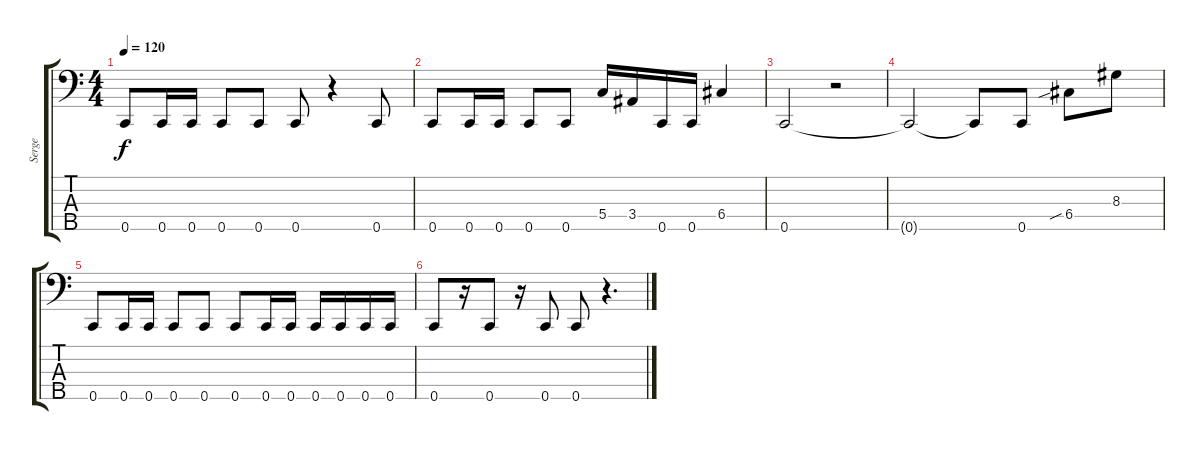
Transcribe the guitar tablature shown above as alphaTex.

\track ("Serge" "Serge") {instrument electricbasspick}
\staff {score tabs}
\tuning (Bb2 F2 C2 G1 C1) {hide}
\ts (4 4)
\tempo 120
\clef f4
\ks c
0.5.8{dy f} 0.5.16 0.5.16 0.5.8 0.5.8 0.5.8 r.4 0.5.8 |
0.5.8 0.5.16 0.5.16 0.5.8 0.5.8 5.4.16 3.4.16 0.5.16 0.5.16 6.4.4 |
0.5.2 r.2 |
0.5{t}.2 0.5{t}.8 0.5.8 6.4{sib}.8 8.3.8 |
0.5.8 0.5.16 0.5.16 0.5.8 0.5.8 0.5.8 0.5.16 0.5.16 0.5.16 0.5.16 0.5.16 0.5.16 |
0.5.8 r.16 0.5.8 r.16 0.5.8 0.5.8 r.4{d}
